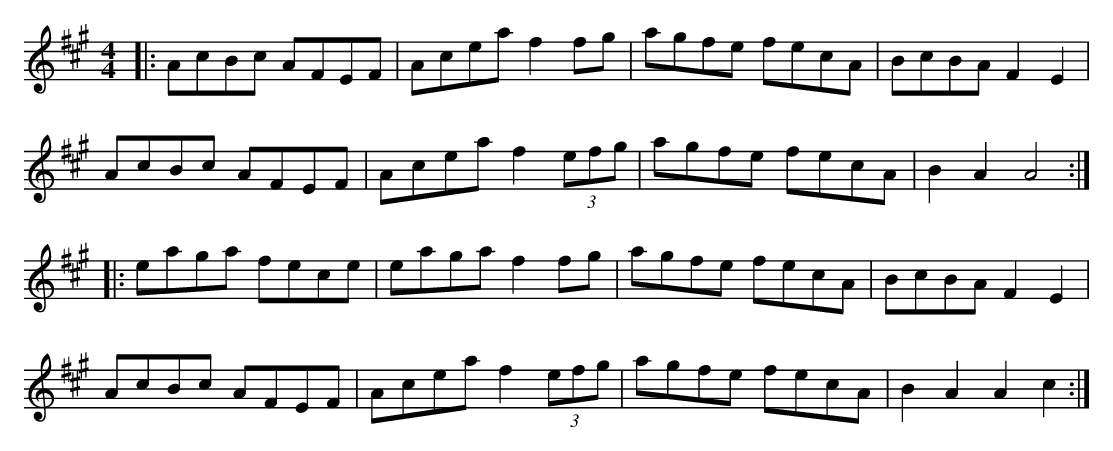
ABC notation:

X:1
M:4/4
K:A
|:AcBc AFEF|Acea f2fg|agfe fecA|BcBA F2E2|
AcBc AFEF|Acea f2 (3efg|agfe fecA|B2A2 A4:|
|:eaga fece|eaga f2fg|agfe fecA|BcBA F2E2|
AcBc AFEF|Acea f2 (3efg|agfe fecA|B2A2A2c2:|
